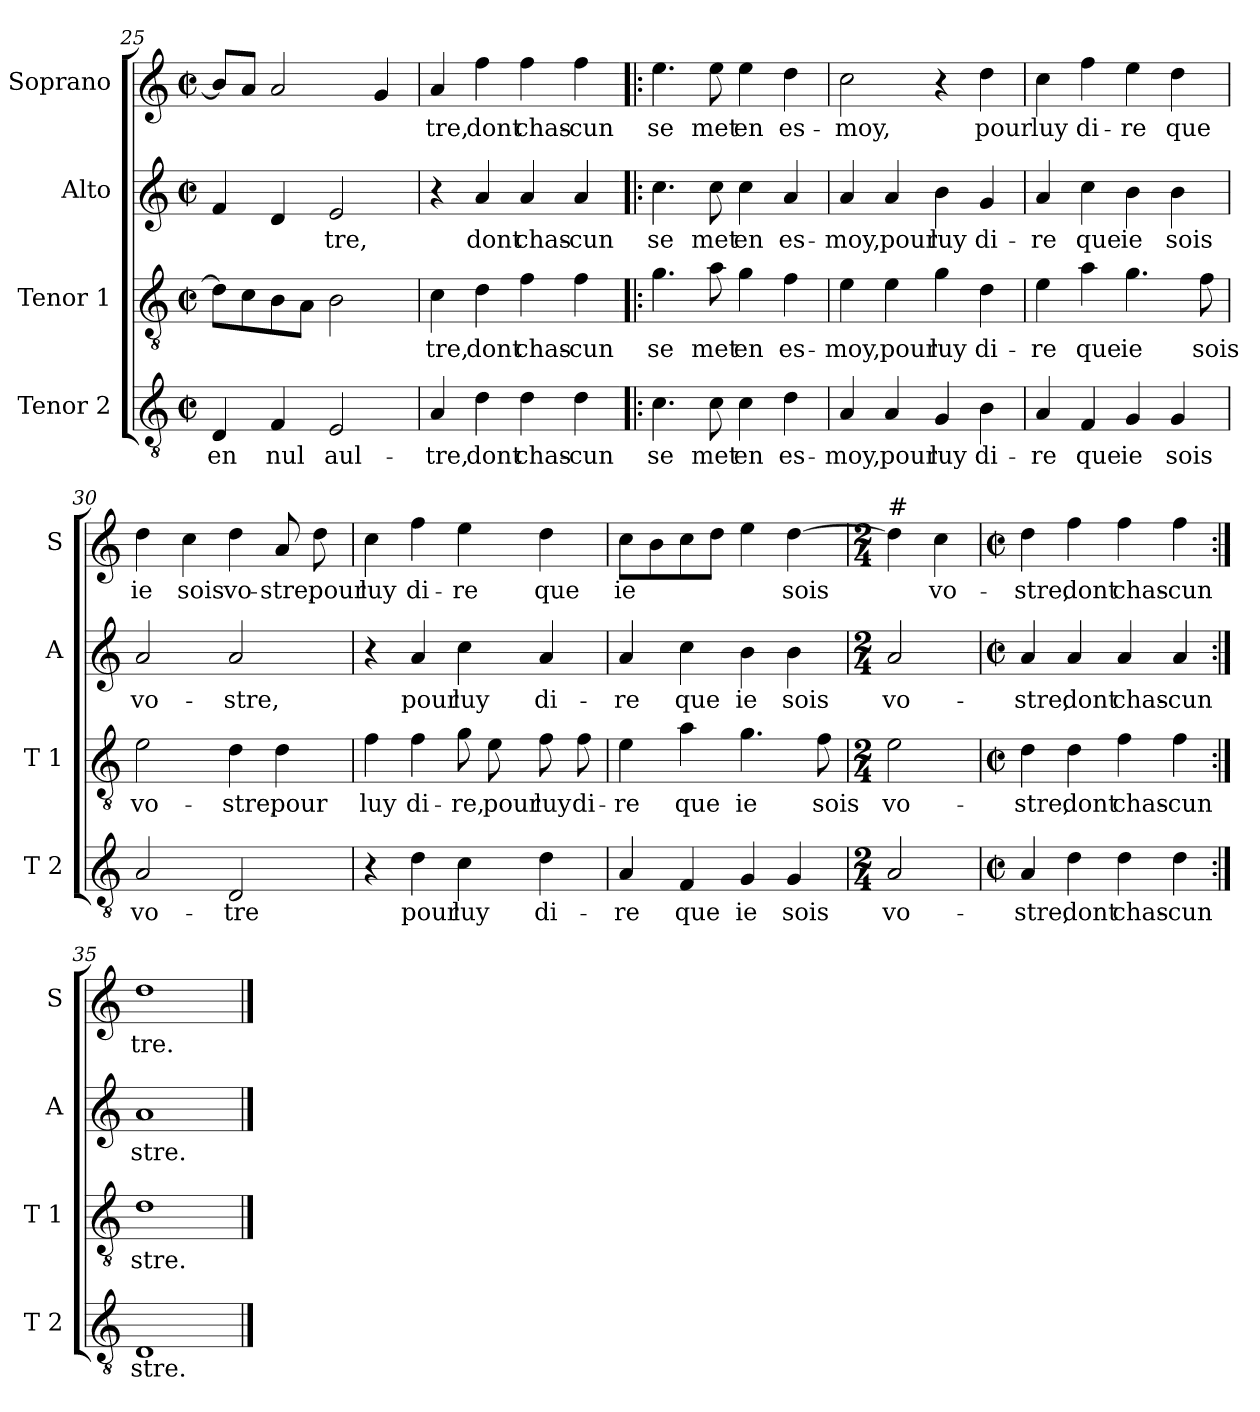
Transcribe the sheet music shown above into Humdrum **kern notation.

**kern	**text	**kern	**text	**kern	**text	**kern	**text
*part4	*part4	*part3	*part3	*part2	*part2	*part1	*part1
*staff4	*staff4	*staff3	*staff3	*staff2	*staff2	*staff1	*staff1
*I"Tenor 2	*	*I"Tenor 1	*	*I"Alto	*	*I"Soprano	*
*I'T 2	*	*I'T 1	*	*I'A	*	*I'S	*
*clefGv2	*	*clefGv2	*	*clefG2	*	*clefG2	*
*k[]	*	*k[]	*	*k[]	*	*k[]	*
*C:	*	*C:	*	*C:	*	*C:	*
*M2/2	*	*M2/2	*	*M2/2	*	*M2/2	*
*met(c|)	*	*met(c|)	*	*met(c|)	*	*met(c|)	*
=25	=25	=25	=25	=25	=25	=25	=25
!	!LO:LY:b	!	!	!	!	!	!
4D/	en	8d\L]	.	4f/	.	8b/L]	.
.	.	8c\	.	.	.	8a/J	.
!	!LO:LY:b	!	!	!	!	!	!
4F/	nul	8B\	.	4d/	.	2a/	.
.	.	8A\J	.	.	.	.	.
!	!LO:LY:b	!	!	!	!LO:LY:b	!	!
2E/	aul-	2B\	.	2e/	-tre,	.	.
.	.	.	.	.	.	4g/	.
!!LO:PB:g=z
=26	=26	=26	=26	=26	=26	=26	=26
!	!LO:LY:b	!	!LO:LY:b	!	!	!	!LO:LY:b
4A/	-tre,	4c\	-tre,	4r	.	4a/	-tre,
!	!LO:LY:b	!	!LO:LY:b	!	!LO:LY:b	!	!LO:LY:b
4d\	dont	4d\	dont	4a/	dont	4ff\	dont
!	!LO:LY:b	!	!LO:LY:b	!	!LO:LY:b	!	!LO:LY:b
4d\	chas-	4f\	chas-	4a/	chas-	4ff\	chas-
!	!LO:LY:b	!	!LO:LY:b	!	!LO:LY:b	!	!LO:LY:b
4d\	-cun	4f\	-cun	4a/	-cun	4ff\	-cun
=27!|:	=27!|:	=27!|:	=27!|:	=27!|:	=27!|:	=27!|:	=27!|:
!	!LO:LY:b	!	!LO:LY:b	!	!LO:LY:b	!	!LO:LY:b
4.c\	se	4.g\	se	4.cc\	se	4.ee\	se
!	!LO:LY:b	!	!LO:LY:b	!	!LO:LY:b	!	!LO:LY:b
8c\	met	8a\	met	8cc\	met	8ee\	met
!	!LO:LY:b	!	!LO:LY:b	!	!LO:LY:b	!	!LO:LY:b
4c\	en	4g\	en	4cc\	en	4ee\	en
!	!LO:LY:b	!	!LO:LY:b	!	!LO:LY:b	!	!LO:LY:b
4d\	es-	4f\	es-	4a/	es-	4dd\	es-
=28	=28	=28	=28	=28	=28	=28	=28
!	!LO:LY:b	!	!LO:LY:b	!	!LO:LY:b	!	!LO:LY:b
4A/	-moy,	4e\	-moy,	4a/	-moy,	2cc\	-moy,
!	!LO:LY:b	!	!LO:LY:b	!	!LO:LY:b	!	!
4A/	pour	4e\	pour	4a/	pour	.	.
!	!LO:LY:b	!	!LO:LY:b	!	!LO:LY:b	!	!
4G/	luy	4g\	luy	4b\	luy	4r	.
!	!LO:LY:b	!	!LO:LY:b	!	!LO:LY:b	!	!LO:LY:b
4B\	di-	4d\	di-	4g/	di-	4dd\	pour
=29	=29	=29	=29	=29	=29	=29	=29
!	!LO:LY:b	!	!LO:LY:b	!	!LO:LY:b	!	!LO:LY:b
4A/	-re	4e\	-re	4a/	-re	4cc\	luy
!	!LO:LY:b	!	!LO:LY:b	!	!LO:LY:b	!	!LO:LY:b
4F/	que	4a\	que	4cc\	que	4ff\	di-
!	!LO:LY:b	!	!LO:LY:b	!	!LO:LY:b	!	!LO:LY:b
4G/	ie	4.g\	ie	4b\	ie	4ee\	-re
!	!LO:LY:b	!	!	!	!LO:LY:b	!	!LO:LY:b
4G/	sois	.	.	4b\	sois	4dd\	que
!	!	!	!LO:LY:b	!	!	!	!
.	.	8f\	sois	.	.	.	.
=30	=30	=30	=30	=30	=30	=30	=30
!	!LO:LY:b	!	!LO:LY:b	!	!LO:LY:b	!	!LO:LY:b
2A/	vo-	2e\	vo-	2a/	vo-	4dd\	ie
!	!	!	!	!	!	!	!LO:LY:b
.	.	.	.	.	.	4cc\	sois
!	!LO:LY:b	!	!LO:LY:b	!	!LO:LY:b	!	!LO:LY:b
2D/	-tre	4d\	-stre,	2a/	-stre,	4dd\	vo-
!	!	!	!LO:LY:b	!	!	!	!LO:LY:b
.	.	4d\	pour	.	.	8a/	-stre,
!	!	!	!	!	!	!	!LO:LY:b
.	.	.	.	.	.	8dd\	pour
!!LO:LB:g=z
=31	=31	=31	=31	=31	=31	=31	=31
!	!	!	!LO:LY:b	!	!	!	!LO:LY:b
4r	.	4f\	luy	4r	.	4cc\	luy
!	!LO:LY:b	!	!LO:LY:b	!	!LO:LY:b	!	!LO:LY:b
4d\	pour	4f\	di-	4a/	pour	4ff\	di-
!	!LO:LY:b	!	!LO:LY:b	!	!LO:LY:b	!	!LO:LY:b
4c\	luy	8g\	-re,	4cc\	luy	4ee\	-re
!	!	!	!LO:LY:b	!	!	!	!
.	.	8e\	pour	.	.	.	.
!	!LO:LY:b	!	!LO:LY:b	!	!LO:LY:b	!	!LO:LY:b
4d\	di-	8f\	luy	4a/	di-	4dd\	que
!	!	!	!LO:LY:b	!	!	!	!
.	.	8f\	di-	.	.	.	.
=32	=32	=32	=32	=32	=32	=32	=32
!	!LO:LY:b	!	!LO:LY:b	!	!LO:LY:b	!	!LO:LY:b
4A/	-re	4e\	-re	4a/	-re	8cc\L	ie
.	.	.	.	.	.	8b\	.
!	!LO:LY:b	!	!LO:LY:b	!	!LO:LY:b	!	!
4F/	que	4a\	que	4cc\	que	8cc\	.
.	.	.	.	.	.	8dd\J	.
!	!LO:LY:b	!	!LO:LY:b	!	!LO:LY:b	!	!
4G/	ie	4.g\	ie	4b\	ie	4ee\	.
!	!LO:LY:b	!	!	!	!LO:LY:b	!	!LO:LY:b
4G/	sois	.	.	4b\	sois	[4dd\	sois
!	!	!	!LO:LY:b	!	!	!	!
.	.	8f\	sois	.	.	.	.
=33	=33	=33	=33	=33	=33	=33	=33
*M2/4	*	*M2/4	*	*M2/4	*	*M2/4	*
!	!	!	!	!	!	!LO:TX:a:t=#	!
!	!LO:LY:b	!	!LO:LY:b	!	!LO:LY:b	!	!
2A/	vo-	2e\	vo-	2a/	vo-	4dd\]	.
!	!	!	!	!	!	!	!LO:LY:b
.	.	.	.	.	.	4cc\	vo-
=34	=34	=34	=34	=34	=34	=34	=34
*M2/2	*	*M2/2	*	*M2/2	*	*M2/2	*
*met(c|)	*	*met(c|)	*	*met(c|)	*	*met(c|)	*
!	!LO:LY:b	!	!LO:LY:b	!	!LO:LY:b	!	!LO:LY:b
4A/	-stre,	4d\	-stre,	4a/	-stre,	4dd\	-stre,
!	!LO:LY:b	!	!LO:LY:b	!	!LO:LY:b	!	!LO:LY:b
4d\	dont	4d\	dont	4a/	dont	4ff\	dont
!	!LO:LY:b	!	!LO:LY:b	!	!LO:LY:b	!	!LO:LY:b
4d\	chas-	4f\	chas-	4a/	chas-	4ff\	chas-
!	!LO:LY:b	!	!LO:LY:b	!	!LO:LY:b	!	!LO:LY:b
4d\	-cun	4f\	-cun	4a/	-cun	4ff\	-cun
=35:|!	=35:|!	=35:|!	=35:|!	=35:|!	=35:|!	=35:|!	=35:|!
!	!LO:LY:b	!	!LO:LY:b	!	!LO:LY:b	!	!LO:LY:b
1D	stre.	1d	stre.	1a	stre.	1dd	tre.
==	==	==	==	==	==	==	==
*-	*-	*-	*-	*-	*-	*-	*-
